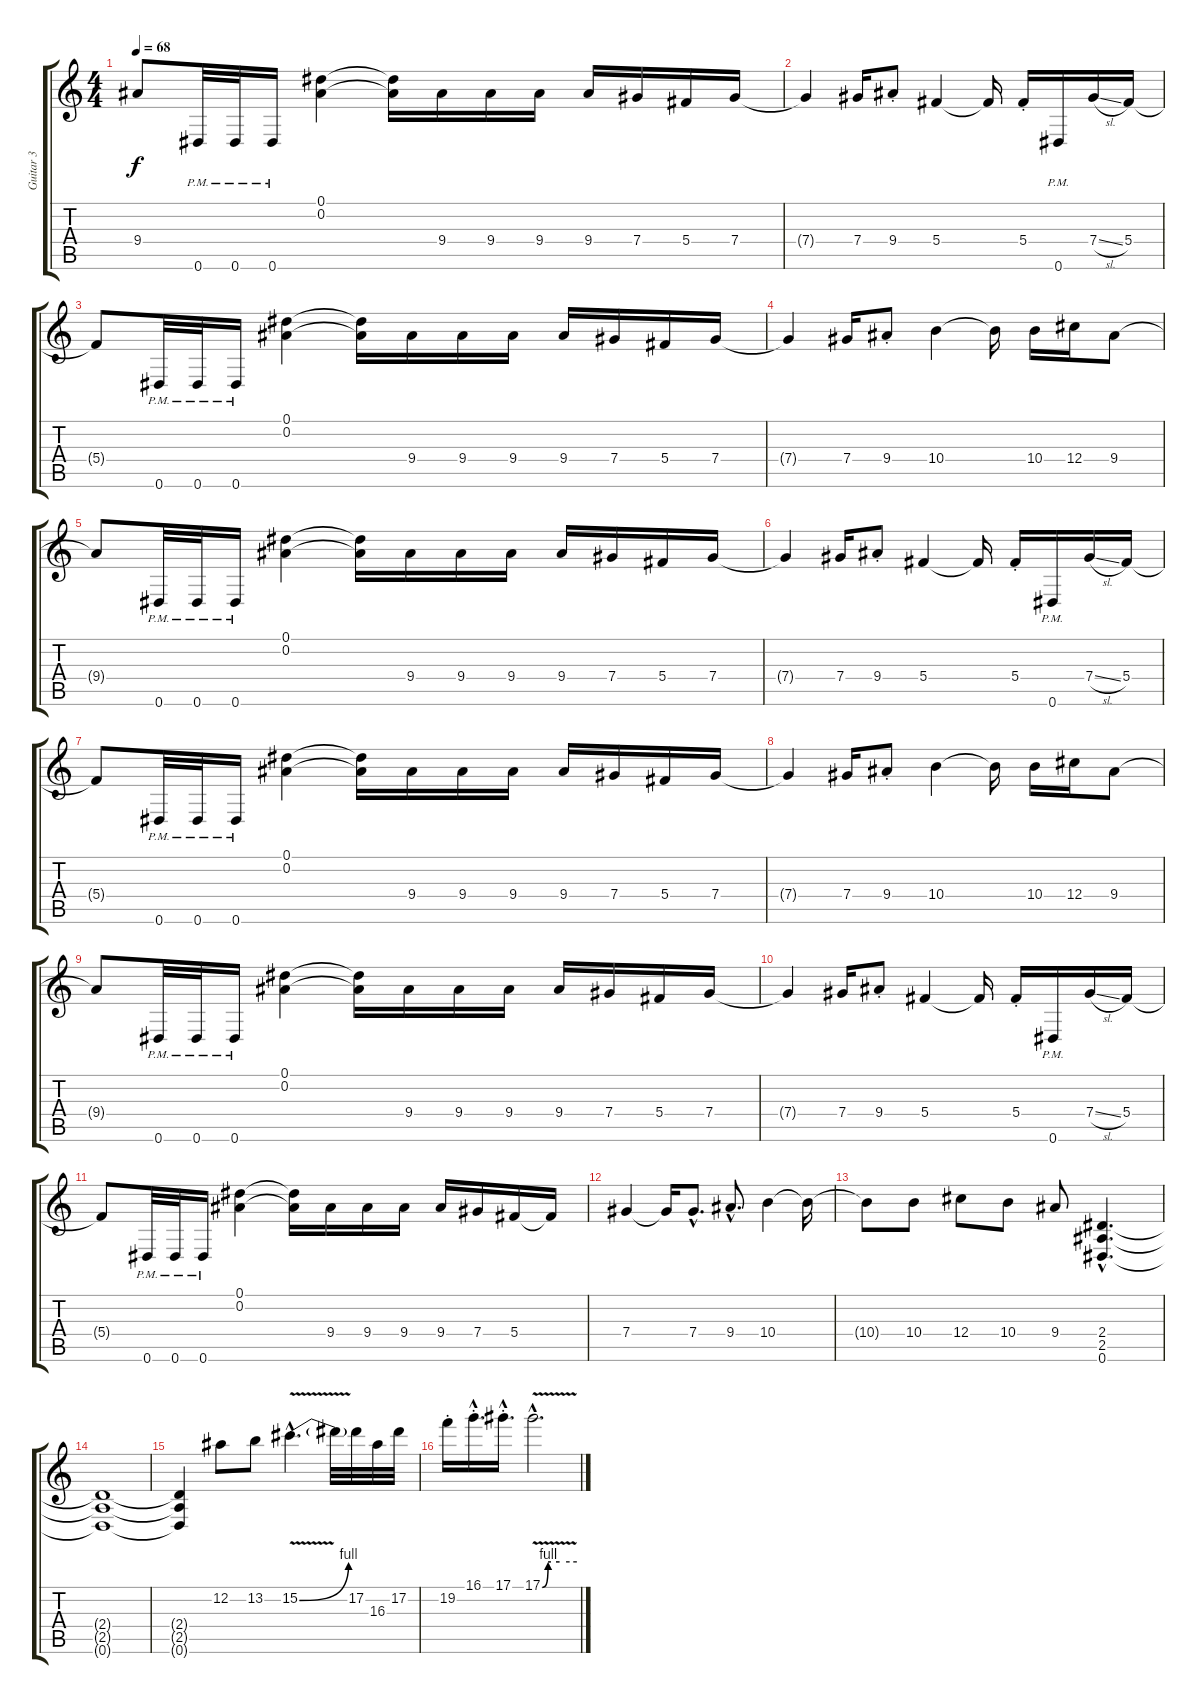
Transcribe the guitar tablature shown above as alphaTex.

\track ("Guitar 3" "Guitar 3") {instrument overdrivenguitar}
\staff {score tabs}
\tuning (Eb4 Bb3 Gb3 Db3 Ab2 Eb2) {hide}
\ts (4 4)
\tempo 68
\clef g2
\ks c
9.4{t}.8{dy f} 0.6{pm}.32 0.6{pm}.32 0.6{pm}.16 (0.1 0.2).4 (0.1{t} 0.2{t}).16 9.4.16 9.4.16 9.4.16 9.4.16 7.4.16 5.4.16 7.4.16 |
7.4{t}.4 7.4.16 9.4{st}.8 5.4.4 5.4{t}.16 5.4{st}.16 0.6{pm}.16 7.4{sl}.16 5.4.16 |
5.4{t}.8 0.6{pm}.32 0.6{pm}.32 0.6{pm}.16 (0.1 0.2).4 (0.1{t} 0.2{t}).16 9.4.16 9.4.16 9.4.16 9.4.16 7.4.16 5.4.16 7.4.16 |
7.4{t}.4 7.4.16 9.4{st}.8 10.4.4 10.4{t}.16 10.4.16 12.4.16 9.4.8 |
9.4{t}.8 0.6{pm}.32 0.6{pm}.32 0.6{pm}.16 (0.1 0.2).4 (0.1{t} 0.2{t}).16 9.4.16 9.4.16 9.4.16 9.4.16 7.4.16 5.4.16 7.4.16 |
7.4{t}.4 7.4.16 9.4{st}.8 5.4.4 5.4{t}.16 5.4{st}.16 0.6{pm}.16 7.4{sl}.16 5.4.16 |
5.4{t}.8 0.6{pm}.32 0.6{pm}.32 0.6{pm}.16 (0.1 0.2).4 (0.1{t} 0.2{t}).16 9.4.16 9.4.16 9.4.16 9.4.16 7.4.16 5.4.16 7.4.16 |
7.4{t}.4 7.4.16 9.4{st}.8 10.4.4 10.4{t}.16 10.4.16 12.4.16 9.4.8 |
9.4{t}.8 0.6{pm}.32 0.6{pm}.32 0.6{pm}.16 (0.1 0.2).4 (0.1{t} 0.2{t}).16 9.4.16 9.4.16 9.4.16 9.4.16 7.4.16 5.4.16 7.4.16 |
7.4{t}.4 7.4.16 9.4{st}.8 5.4.4 5.4{t}.16 5.4{st}.16 0.6{pm}.16 7.4{sl}.16 5.4.16 |
5.4{t}.8 0.6{pm}.32 0.6{pm}.32 0.6{pm}.16 (0.1 0.2).4 (0.1{t} 0.2{t}).16 9.4.16 9.4.16 9.4.16 9.4.16 7.4.16 5.4.16 5.4{t}.16 |
7.4.4 7.4{t}.16 7.4{hac}.8{d} 9.4{hac}.8{d} 10.4.4 10.4{t}.16 |
10.4{t}.8 10.4.8 12.4.8 10.4.8 9.4.8 (2.4{hac} 2.5{hac} 0.6{hac}).4{d} |
(2.4{t} 2.5{t} 0.6{t}).1 |
(2.4{t} 2.5{t} 0.6{t}).4 12.2.8{volume 16 balance 14 instrument distortionguitar} 13.2.8 15.2{be (bend 0 0 60 4) v hac}.4{d} 15.2{t}.32 17.2.32 16.3.32 17.2.32 |
19.2{st}.16 16.1{hac st}.16{d} 17.1{hac st}.16{d} 17.1{be (custom 0 0 10 4 15 4 30 4 60 4) v hac}.2{d}
